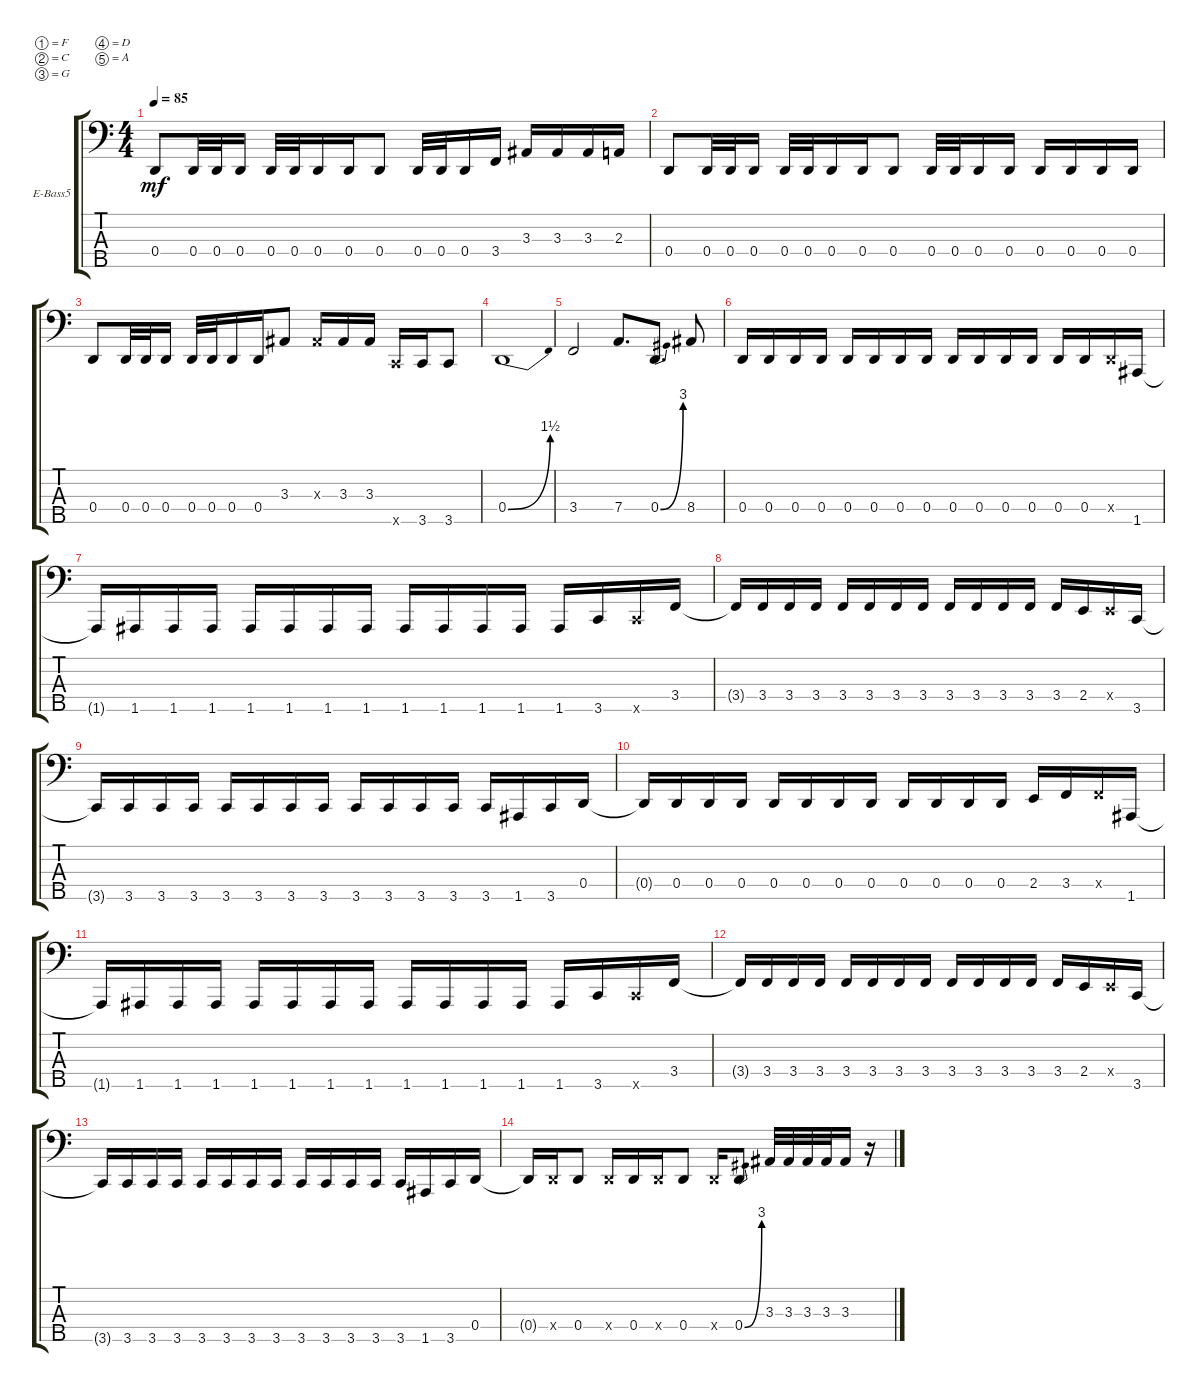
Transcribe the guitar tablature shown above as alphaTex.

\defaultSystemsLayout 4
\bracketExtendMode groupsimilarinstruments
\firstSystemTrackNameOrientation horizontal
\otherSystemsTrackNameOrientation horizontal
\track ("Electric Bass" "E-Bass5") {instrument electricbassfinger}
\staff {score tabs}
\tuning (F2 C2 G1 D1 A0)
\ts (4 4)
\tempo 85
\clef f4
\ks c
0.4.8{dy mf} 0.4.32 0.4.32 0.4.16 0.4.32 0.4.32 0.4.16 0.4.16 0.4.8 0.4.32 0.4.32 0.4.16 3.4.16 3.3.16 3.3.16 3.3.16 2.3.16 |
0.4.8 0.4.32 0.4.32 0.4.16 0.4.32 0.4.32 0.4.16 0.4.16 0.4.8 0.4.32 0.4.32 0.4.16 0.4.16 0.4.16 0.4.16 0.4.16 0.4.16 |
0.4.8 0.4.32 0.4.32 0.4.16 0.4.32 0.4.32 0.4.16 0.4.16 3.3.8 3.3{x}.16 3.3.16 3.3.16 3.5{x}.16 3.5.16 3.5.8 |
0.4{be (bend 52.199999999999996 0 60 6)}.1 |
3.4.2 7.4.8{d} 0.4{be (bend 37.8 0 60 12)}.8{d} 8.4.8 |
0.4.16 0.4.16 0.4.16 0.4.16 0.4.16 0.4.16 0.4.16 0.4.16 0.4.16 0.4.16 0.4.16 0.4.16 0.4.16 0.4.16 0.4{x}.16 1.5.16 |
1.5{t}.16 1.5.16 1.5.16 1.5.16 1.5.16 1.5.16 1.5.16 1.5.16 1.5.16 1.5.16 1.5.16 1.5.16 1.5.16 3.5.16 3.5{x}.16 3.4.16 |
3.4{t}.16 3.4.16 3.4.16 3.4.16 3.4.16 3.4.16 3.4.16 3.4.16 3.4.16 3.4.16 3.4.16 3.4.16 3.4.16 2.4.16 2.4{x}.16 3.5.16 |
3.5{t}.16 3.5.16 3.5.16 3.5.16 3.5.16 3.5.16 3.5.16 3.5.16 3.5.16 3.5.16 3.5.16 3.5.16 3.5.16 1.5.16 3.5.16 0.4.16 |
0.4{t}.16 0.4.16 0.4.16 0.4.16 0.4.16 0.4.16 0.4.16 0.4.16 0.4.16 0.4.16 0.4.16 0.4.16 2.4.16 3.4.16 3.4{x}.16 1.5.16 |
1.5{t}.16 1.5.16 1.5.16 1.5.16 1.5.16 1.5.16 1.5.16 1.5.16 1.5.16 1.5.16 1.5.16 1.5.16 1.5.16 3.5.16 3.5{x}.16 3.4.16 |
3.4{t}.16 3.4.16 3.4.16 3.4.16 3.4.16 3.4.16 3.4.16 3.4.16 3.4.16 3.4.16 3.4.16 3.4.16 3.4.16 2.4.16 2.4{x}.16 3.5.16 |
3.5{t}.16 3.5.16 3.5.16 3.5.16 3.5.16 3.5.16 3.5.16 3.5.16 3.5.16 3.5.16 3.5.16 3.5.16 3.5.16 1.5.16 3.5.16 0.4.16 |
0.4{t}.16 0.4{x}.16 0.4.8 0.4{x}.16 0.4.16 0.4{x}.16 0.4.8 0.4{x}.16 0.4{be (bend 28.799999999999997 0 60 12)}.8 3.3.32 3.3.32 3.3.32 3.3.32 3.3.16 r.16
